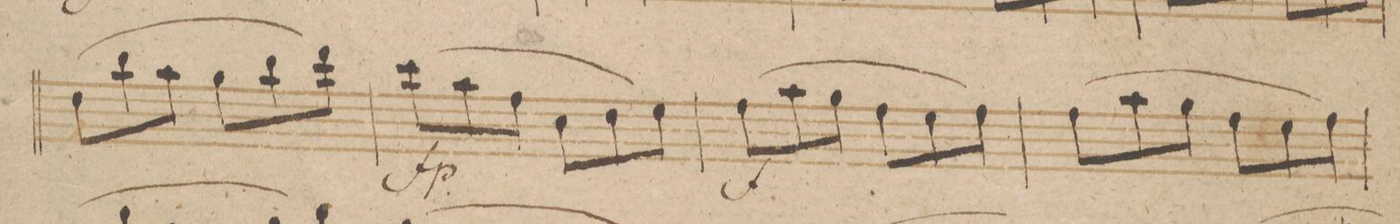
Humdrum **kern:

**kern	**dynam
*I"Violino Imo	*
*clefG2	*
*k[b-]	*
*M6/8	*
(8dd\L	.
8bb-\	.
8aa\J	.
8gg\L	.
8bb-\	.
8ddd\J)	.
=18	=18
(8ccc\L	fp
8aa\	.
8ff\J	.
8cc\L	.
8dd\	.
8ee\J)	.
=19	=19
(8ff\L	f
8aa\	.
8gg\J	.
8ff\L	.
8ee\	.
8ff\J)	.
=20	=20
(8ff\L	.
8aa\	.
8gg\J	.
8ff\L	.
8ee\	.
8ff\J)	.
=21	=21
*-	*-
